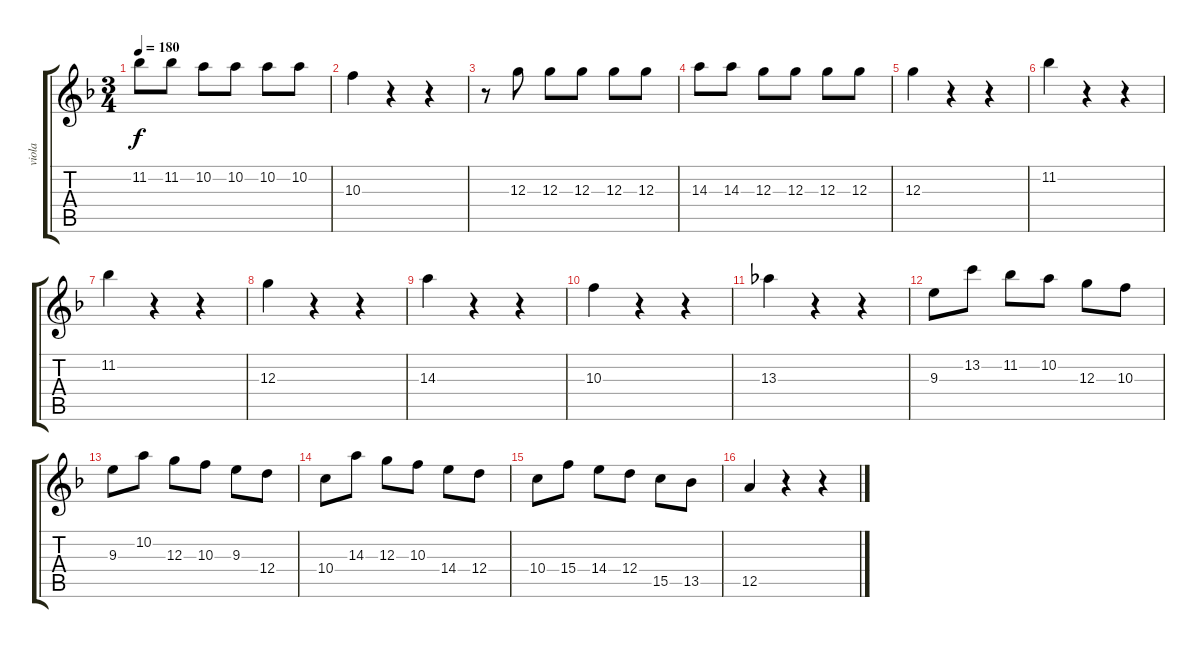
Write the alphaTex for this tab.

\track ("viola" "viola") {instrument distortionguitar}
\staff {score tabs}
\tuning (E4 B3 G3 D3 A2 E2) {hide}
\ts (3 4)
\tempo 180
\clef g2
\ks dminor
11.2.8{dy f} 11.2.8 10.2.8 10.2.8 10.2.8 10.2.8 |
10.3.4 r.4 r.4 |
r.8 12.3.8 12.3.8 12.3.8 12.3.8 12.3.8 |
14.3.8 14.3.8 12.3.8 12.3.8 12.3.8 12.3.8 |
12.3.4 r.4 r.4 |
11.2.4 r.4 r.4 |
11.2.4 r.4 r.4 |
12.3.4 r.4 r.4 |
14.3.4 r.4 r.4 |
10.3.4 r.4 r.4 |
13.3.4 r.4 r.4 |
9.3.8 13.2.8 11.2.8 10.2.8 12.3.8 10.3.8 |
9.3.8 10.2.8 12.3.8 10.3.8 9.3.8 12.4.8 |
10.4.8 14.3.8 12.3.8 10.3.8 14.4.8 12.4.8 |
10.4.8 15.4.8 14.4.8 12.4.8 15.5.8 13.5.8 |
12.5.4 r.4 r.4
